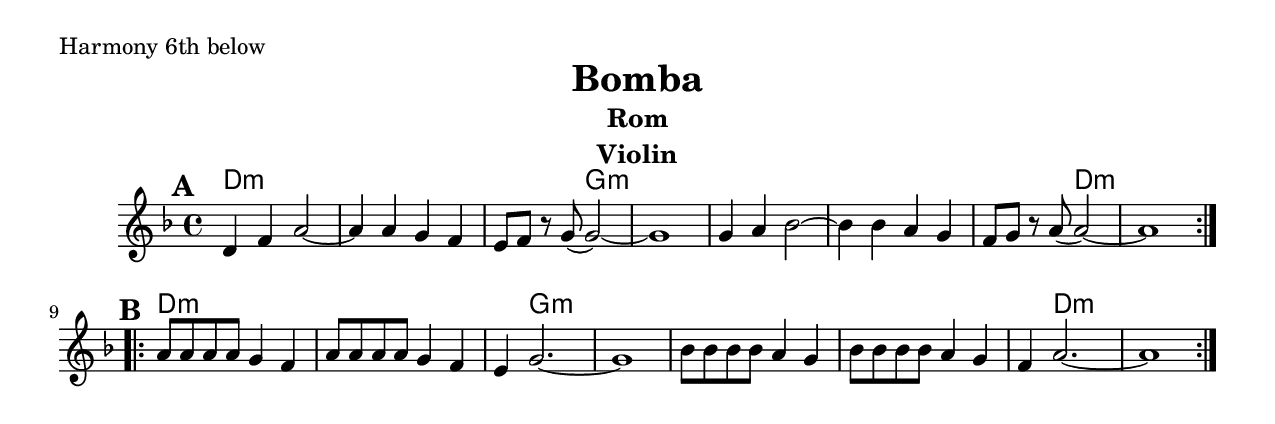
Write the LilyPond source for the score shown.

\version "2.18.0"
\include "english.ly"
%\pointAndClickOff
\paper{
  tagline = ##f
  print-all-headers = ##t
  #(set-paper-size "letter")
}
date = #(strftime "%d-%m-%Y" (localtime (current-time)))

%\markup{ \italic{ " Updated " \date  }  }

\markup{ Harmony 6th below  }

%#################################### Melody ########################
melody = \relative c' {
  \clef treble
  \key d \minor
  \time 4/4
  \set Score.markFormatter = #format-mark-box-alphabet

  %\partial 16*3 a16 d f   %lead in notes

  \repeat volta 2{
  \mark \default
    d4 f a2~|
    a4 a4 g f
    e8 f r8 g8 (g2)~
    g1

    g4 a bf2~
    bf4 bf a g
    f8 g r8 a8 (a2)~
    a1
  }
  %\alternative { { }{ } }

  \repeat volta 2{
  \mark \default
    a8 a a a g4 f|
    a8 a a a g4 f
    e4 g2.~
    g1

    bf8 bf bf bf a4 g
    bf8 bf bf bf a4 g
    f4 a2.~
    a1
  }
  % \alternative { { }{ } }

}
%################################# Lyrics #####################
%\addlyrics{  }
%################################# Chords #######################
harmonies = \chordmode {
  d1:m
  s1
  s2
  g2:m
  s1*3
  s2
  d2:m
  s1
  %b
  d1:m
  s1
  s4
  g2:m
  s1*3
  s2
  d2:m



}

\score {
  <<
    \new ChordNames {
      \set chordChanges = ##f
      \harmonies
    }
    \new Staff
    \melody
  >>
  \header{
    title= "Bomba"
    subtitle="Rom"
    composer= ""
    instrument = "Violin"
    arranger= ""
  }
  \midi{\tempo 4 = 120}
  \layout{indent = 1.0\cm}
}
%{
% more verses:
\markup{}
\markup {
  \fill-line {
    \hspace #0.1 % distance from left margin
    \column {
      \line { "1."
        \column {
          ""
        }
      }
      \hspace #0.2 % vertical distance between verses
      \line { "2."
        \column {
         ""
        }
      }
    }
    \hspace #0.1  % horiz. distance between columns
    \column {
      \line { "3."
        \column {
          ""
        }
      }
      \hspace #0.2 % distance between verses
      \line { "4."
        \column {
         ""
        }
      }
    }
    \hspace #0.1 % distance to right margin
  }
}

%}
